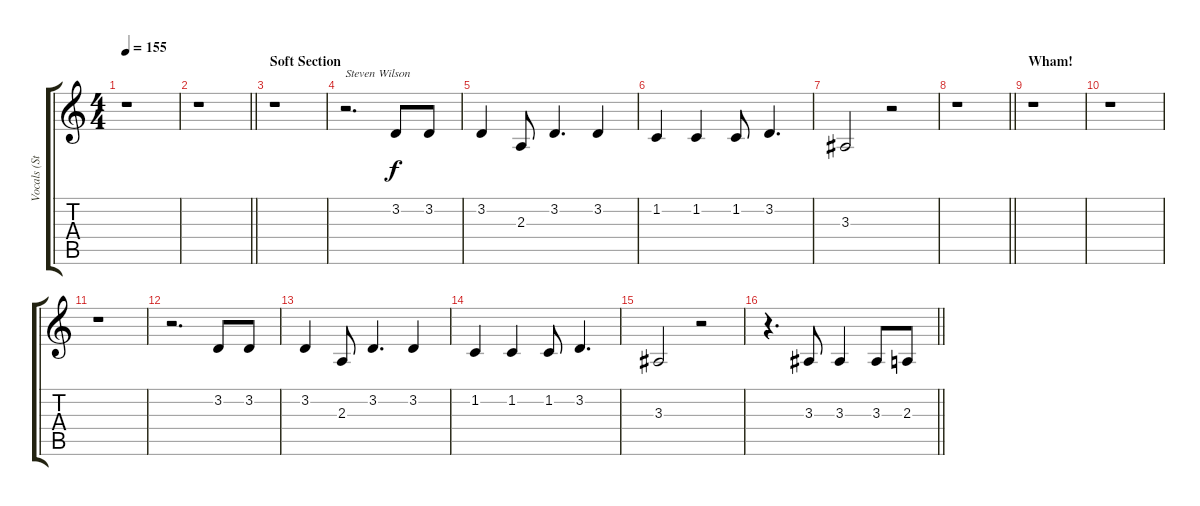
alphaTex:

\track ("Vocals (Steven Wilson+Mikael Akerfeldt)" "Vocals (St") {instrument trumpet}
\staff {score tabs}
\tuning (E4 B3 G3 D3 A2 D2) {hide}
\ts (4 4)
\tempo 155
\clef g2
\ks c
r.1{dy f} |
\barLineRight lightlight
r.1 |
\section ("" "Soft Section")
r.1 |
r.2{d txt "Steven Wilson" volume 16 balance 5} 3.2.8 3.2.8 |
3.2.4 2.3.8 3.2.4{d} 3.2.4 |
1.2.4 1.2.4 1.2.8 3.2.4{d} |
3.3.2 r.2 |
\barLineRight lightlight
r.1 |
\section ("" "Wham!")
r.1 |
r.1 |
r.1 |
r.2{d} 3.2.8 3.2.8 |
3.2.4 2.3.8 3.2.4{d} 3.2.4 |
1.2.4 1.2.4 1.2.8 3.2.4{d} |
3.3.2 r.2 |
\barLineRight lightlight
r.4{d} 3.3.8 3.3.4 3.3.8 2.3.8
